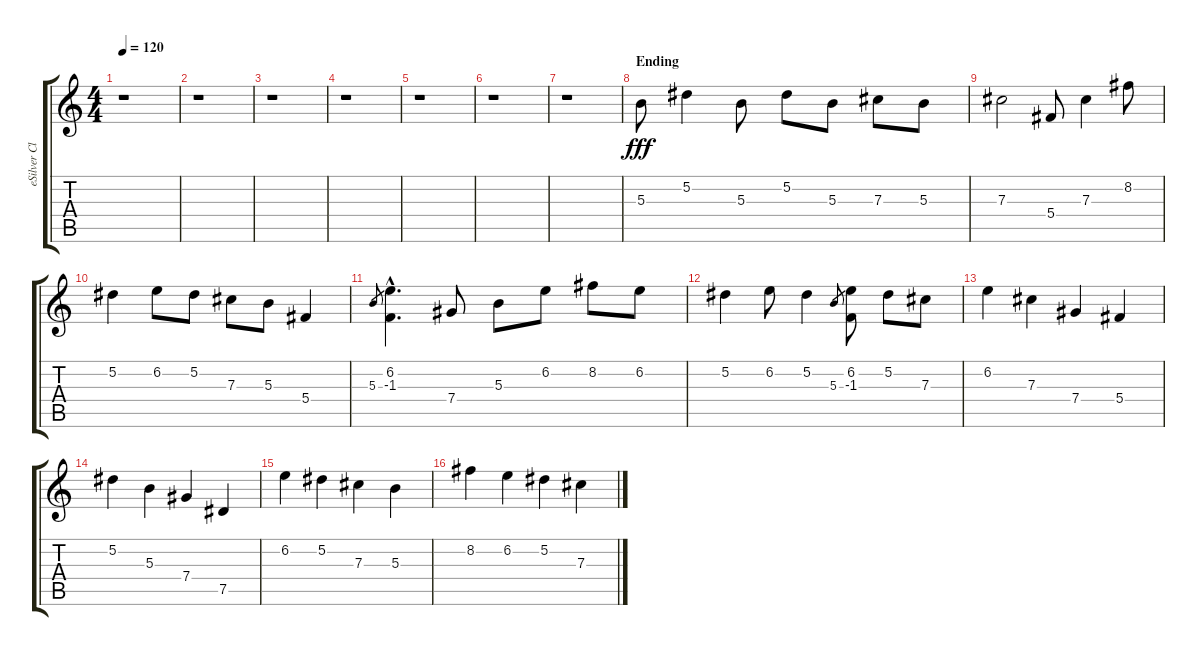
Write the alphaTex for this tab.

\track ("eSilver Clean Guitar" "eSilver Cl") {instrument electricguitarclean}
\staff {score tabs}
\tuning (Eb4 Bb3 Gb3 Db3 Ab2 Eb2) {hide}
\ts (4 4)
\tempo 120
\clef g2
\ks c
r.1{dy fff} |
r.1 |
r.1 |
r.1 |
r.1 |
r.1 |
r.1 |
\section ("" "Ending")
5.3.8 5.2.4 5.3.8 5.2.8 5.3.8 7.3.8 5.3.8 |
7.3.2 5.4.8 7.3.4 8.2.8 |
5.2.4 6.2.8 5.2.8 7.3.8 5.3.8 5.4.4 |
5.3.8{gr} (6.2{hac} -1.3{hac}).4{d} 7.4.8 5.3.8 6.2.8 8.2.8 6.2.8 |
5.2.4 6.2.8 5.2.4 5.3.8{gr} (6.2 -1.3).8 5.2.8 7.3.8 |
6.2.4 7.3.4 7.4.4 5.4.4 |
5.2.4 5.3.4 7.4.4 7.5.4 |
6.2.4 5.2.4 7.3.4 5.3.4 |
8.2.4 6.2.4 5.2.4 7.3.4
